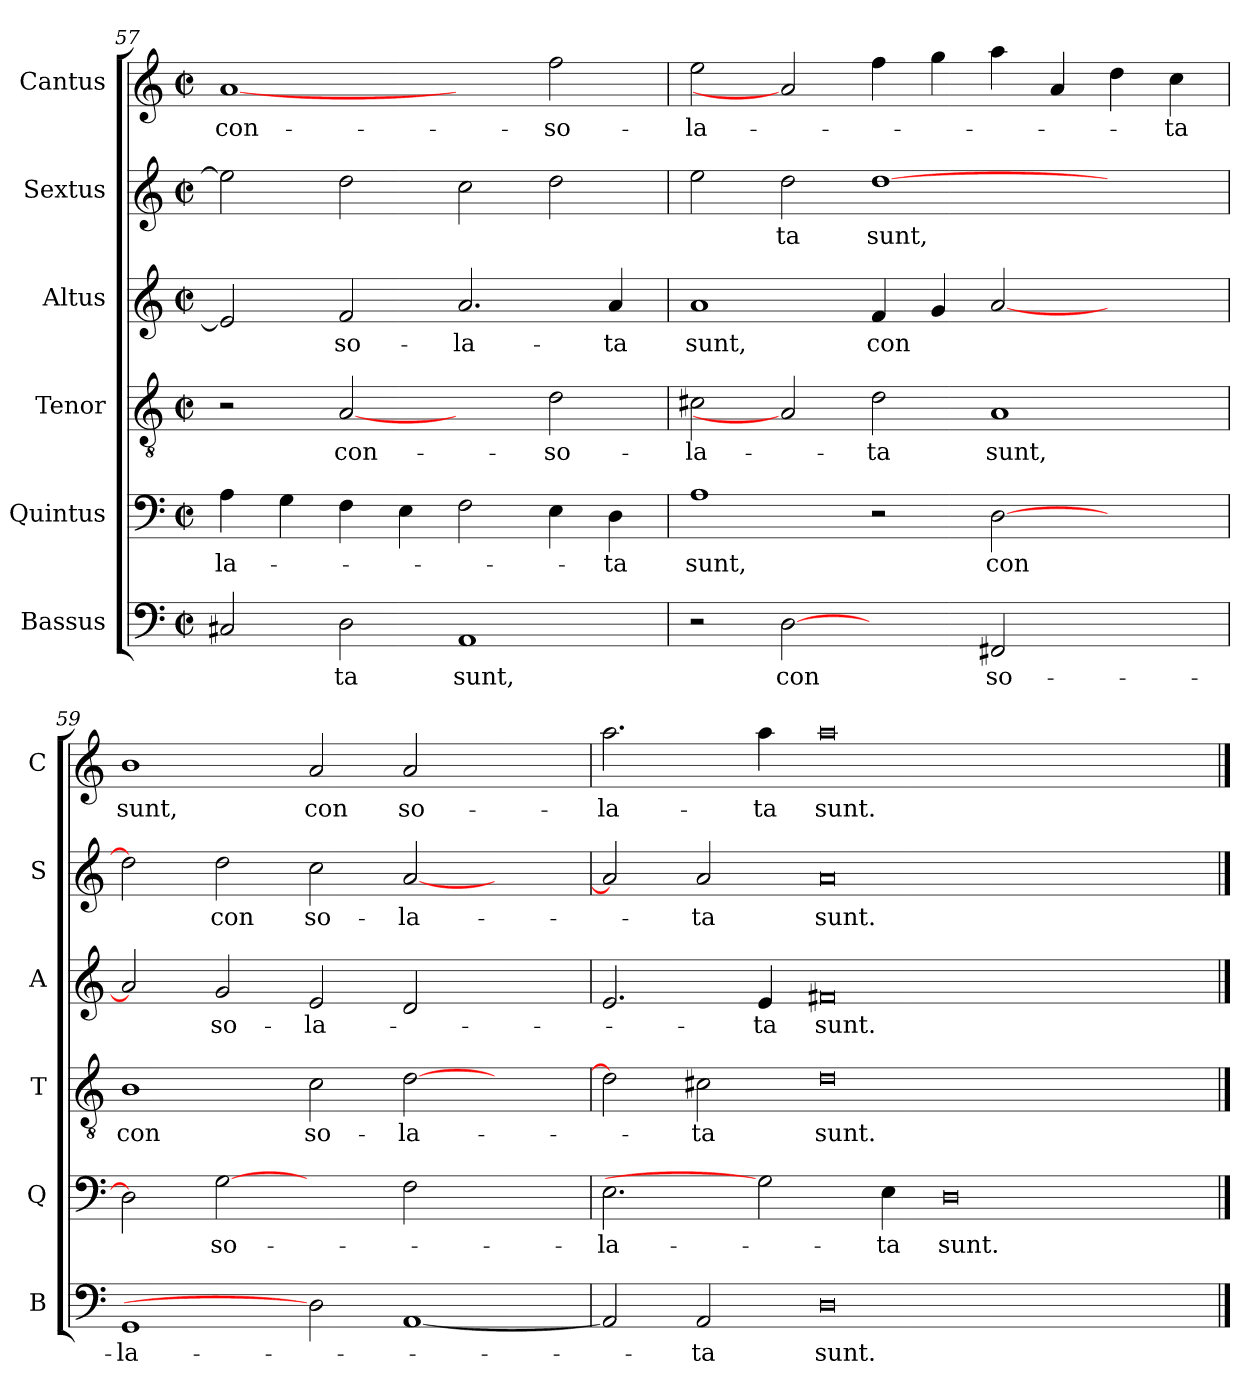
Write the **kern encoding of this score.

**kern	**text	**kern	**text	**kern	**text	**kern	**text	**kern	**text	**kern	**text
*part6	*part6	*part5	*part5	*part4	*part4	*part3	*part3	*part2	*part2	*part1	*part1
*staff6	*staff6	*staff5	*staff5	*staff4	*staff4	*staff3	*staff3	*staff2	*staff2	*staff1	*staff1
*I"Bassus	*	*I"Quintus	*	*I"Tenor	*	*I"Altus	*	*I"Sextus	*	*I"Cantus	*
*I'B	*	*I'Q	*	*I'T	*	*I'A	*	*I'S	*	*I'C	*
*clefF4	*	*clefF4	*	*clefGv2	*	*clefG2	*	*clefG2	*	*clefG2	*
*k[]	*	*k[]	*	*k[]	*	*k[]	*	*k[]	*	*k[]	*
*C:	*	*C:	*	*C:	*	*C:	*	*C:	*	*C:	*
*M2/2	*	*M2/2	*	*M2/2	*	*M2/2	*	*M2/2	*	*M2/2	*
*met(c|)	*	*met(c|)	*	*met(c|)	*	*met(c|)	*	*met(c|)	*	*met(c|)	*
=57	=57	=57	=57	=57	=57	=57	=57	=57	=57	=57	=57
!	!	!	!LO:LY:b	!	!	!	!	!	!	!	!LO:LY:b
2C#X/	.	4A\	-la-	2r	.	2e/]	.	2ee\]	.	[1a	con-
.	.	4G\	.	.	.	.	.	.	.	.	.
!	!LO:LY:b	!	!	!	!LO:LY:b	!	!LO:LY:b	!	!	!	!
2D\	-ta	4F\	.	[2A	con-	2f/	-so-	2dd\	.	.	.
.	.	4E\	.	.	.	.	.	.	.	.	.
!	!LO:LY:b	!	!	!	!	!	!LO:LY:b	!	!	!	!
1AA	sunt,	2F\	.	2ryy	.	2.a/	-la-	2cc\	.	2ryy	.
!	!	!	!	!	!LO:LY:b	!	!	!	!	!	!LO:LY:b
.	.	4E\	.	2d\	-so-	.	.	2dd\	.	2ff\	-so-
!	!	!	!LO:LY:b	!	!	!	!LO:LY:b	!	!	!	!
.	.	4D\	-ta	.	.	4a/	-ta	.	.	.	.
=58	=58	=58	=58	=58	=58	=58	=58	=58	=58	=58	=58
!	!	!	!LO:LY:b	!	!LO:LY:b	!	!LO:LY:b	!	!	!	!LO:LY:b
2r	.	1A	sunt,	2c#X\	-la-	1a	sunt,	2ee\	.	2ee\	-la-
!	!LO:LY:b	!	!	!	!	!	!	!	!LO:LY:b	!	!
[2D	con	.	.	2A]	.	.	.	2dd\	-ta	2a]	.
!	!	!	!	!	!LO:LY:b	!	!LO:LY:b	!	!LO:LY:b	!	!
2ryy	.	2r	.	2d\	-ta	4f/	con	[1dd	sunt,	4ff\	.
.	.	.	.	.	.	4g/	.	.	.	4gg\	.
!	!LO:LY:b	!	!LO:LY:b	!	!LO:LY:b	!	!	!	!	!	!
2FF#X/	so-	[2D\	con	1A	sunt,	[2a/	.	.	.	4aa\	.
.	.	.	.	.	.	.	.	.	.	4a/	.
2ryy	.	2ryy	.	.	.	2ryy	.	2ryy	.	4dd\	.
!	!	!	!	!	!	!	!	!	!	!	!LO:LY:b
.	.	.	.	.	.	.	.	.	.	4cc\	-ta
=59	=59	=59	=59	=59	=59	=59	=59	=59	=59	=59	=59
!	!LO:LY:b	!	!	!	!LO:LY:b	!	!	!	!	!	!LO:LY:b
1GG	-la-	2D\]	.	1B	con	2a/]	.	2dd\]	.	1b	sunt,
!	!	!	!LO:LY:b	!	!	!	!LO:LY:b	!	!LO:LY:b	!	!
.	.	[2G	so-	.	.	2g/	so-	2dd\	con	.	.
!	!	!	!	!	!LO:LY:b	!	!LO:LY:b	!	!LO:LY:b	!	!LO:LY:b
2D]	.	2ryy	.	2c\	so-	2e/	-la-	2cc\	so-	2a/	con
!	!	!	!	!	!LO:LY:b	!	!	!	!LO:LY:b	!	!LO:LY:b
[1AA	.	2F\	.	[2d\	-la-	2d/	.	[2a/	-la-	2a/	so-
.	.	2ryy	.	2ryy	.	2ryy	.	2ryy	.	2ryy	.
=60	=60	=60	=60	=60	=60	=60	=60	=60	=60	=60	=60
!	!	!	!LO:LY:b	!	!	!	!	!	!	!	!LO:LY:b
2AA/]	.	2.E\	-la-	2d\]	.	2.e/	.	2a/]	.	2.aa\	-la-
!	!LO:LY:b	!	!	!	!LO:LY:b	!	!	!	!LO:LY:b	!	!
2AA/	-ta	.	.	2c#X\	-ta	.	.	2a/	-ta	.	.
!	!	!	!	!	!	!	!LO:LY:b	!	!	!	!LO:LY:b
.	.	2G]	.	.	.	4e/	-ta	.	.	4aa\	-ta
!	!LO:LY:b	!	!	!	!LO:LY:b	!	!LO:LY:b	!	!LO:LY:b	!	!LO:LY:b
0D	sunt.	.	.	0d	sunt.	0f#X	sunt.	0a	sunt.	0aa	sunt.
!	!	!	!LO:LY:b	!	!	!	!	!	!	!	!
.	.	4E\	-ta	.	.	.	.	.	.	.	.
!	!	!	!LO:LY:b	!	!	!	!	!	!	!	!
.	.	0D	sunt.	.	.	.	.	.	.	.	.
2ryy	.	.	.	2ryy	.	2ryy	.	2ryy	.	2ryy	.
==	==	==	==	==	==	==	==	==	==	==	==
*-	*-	*-	*-	*-	*-	*-	*-	*-	*-	*-	*-
